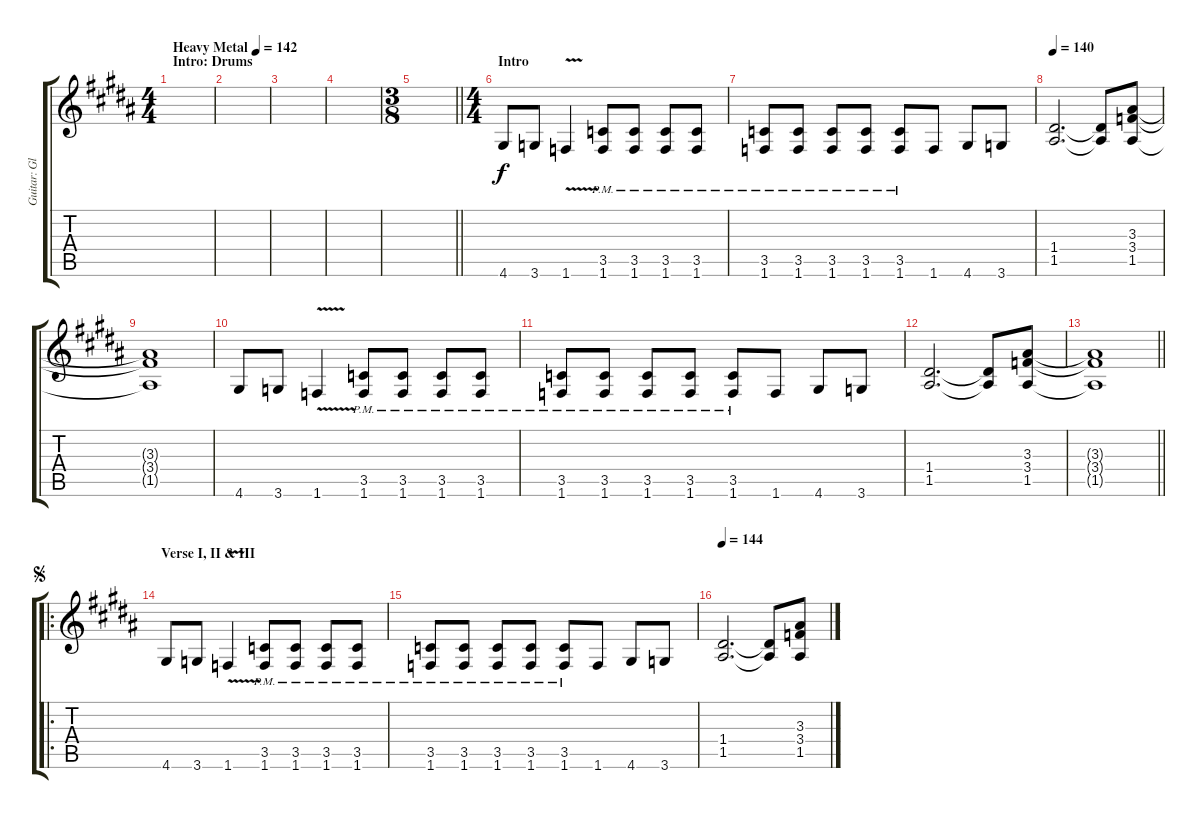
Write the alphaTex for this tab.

\track ("Guitar: Glenn" "Guitar: Gl") {instrument overdrivenguitar}
\staff {score tabs}
\tuning (E4 B3 G3 D3 A2 E2) {hide}
\ts (4 4)
\section ("" "Intro: Drums")
\tempo (142 "Heavy Metal")
\tempo 139
\tempo (142 "Heavy Metal")
\clef g2
\ks b
|
|
|
|
\ts (3 8)
\barLineRight lightlight
|
\ts (4 4)
\section ("" "Intro")
4.6.8 3.6.8 1.6{v}.4 (3.5{pm} 1.6{pm}).8 (3.5{pm} 1.6{pm}).8 (3.5{pm} 1.6{pm}).8 (3.5{pm} 1.6{pm}).8 |
(3.5{pm} 1.6{pm}).8 (3.5{pm} 1.6{pm}).8 (3.5{pm} 1.6{pm}).8 (3.5{pm} 1.6{pm}).8 (3.5{pm} 1.6{pm}).8 1.6.8 4.6.8 3.6.8 |
\tempo 140
(1.4 1.5).2{d} (1.4{t} 1.5{t}).8 (3.3 3.4 1.5).8 |
(3.3{t} 3.4{t} 1.5{t}).1 |
4.6.8 3.6.8 1.6{v}.4 (3.5{pm} 1.6{pm}).8 (3.5{pm} 1.6{pm}).8 (3.5{pm} 1.6{pm}).8 (3.5{pm} 1.6{pm}).8 |
(3.5{pm} 1.6{pm}).8 (3.5{pm} 1.6{pm}).8 (3.5{pm} 1.6{pm}).8 (3.5{pm} 1.6{pm}).8 (3.5{pm} 1.6{pm}).8 1.6.8 4.6.8 3.6.8 |
(1.4 1.5).2{d} (1.4{t} 1.5{t}).8 (3.3 3.4 1.5).8 |
\barLineRight lightlight
(3.3{t} 3.4{t} 1.5{t}).1 |
\ro
\section ("" "Verse I, II & III")
\jump segno
4.6.8 3.6.8 1.6{v}.4 (3.5{pm} 1.6{pm}).8 (3.5{pm} 1.6{pm}).8 (3.5{pm} 1.6{pm}).8 (3.5{pm} 1.6{pm}).8 |
(3.5{pm} 1.6{pm}).8 (3.5{pm} 1.6{pm}).8 (3.5{pm} 1.6{pm}).8 (3.5{pm} 1.6{pm}).8 (3.5{pm} 1.6{pm}).8 1.6.8 4.6.8 3.6.8 |
\tempo 144
(1.4 1.5).2{d} (1.4{t} 1.5{t}).8 (3.3 3.4 1.5).8
